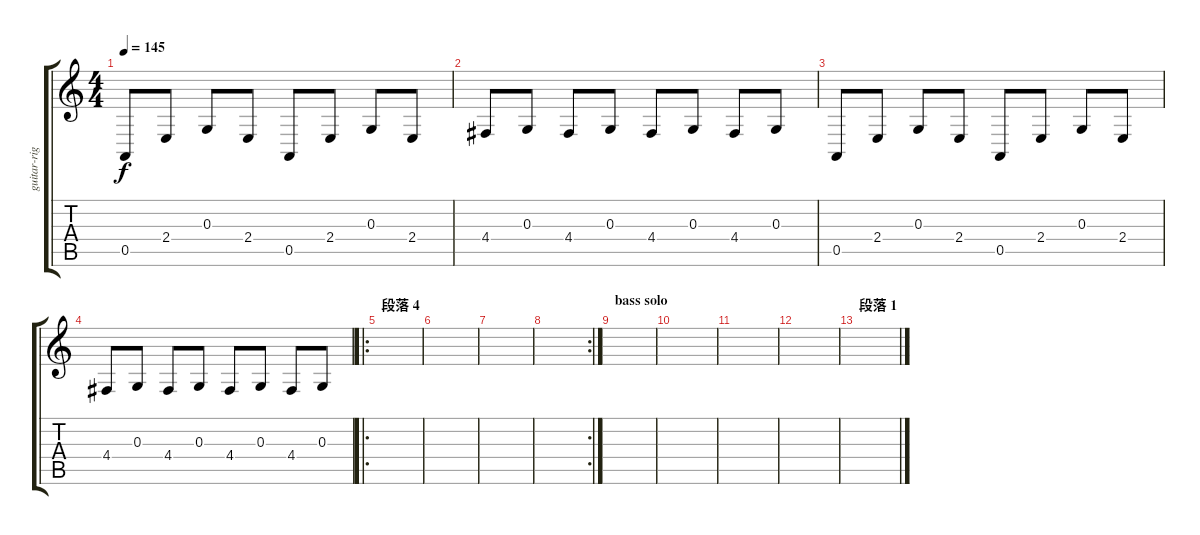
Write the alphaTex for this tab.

\track ("guitar-right" "guitar-rig") {instrument fx7echoes}
\staff {score tabs}
\tuning (E4 B3 G3 D3 A2 E2) {hide}
\ts (4 4)
\tempo 145
\clef g2
\ks c
0.5.8{dy f} 2.4.8 0.3.8 2.4.8 0.5.8 2.4.8 0.3.8 2.4.8 |
4.4.8 0.3.8 4.4.8 0.3.8 4.4.8 0.3.8 4.4.8 0.3.8 |
0.5.8 2.4.8 0.3.8 2.4.8 0.5.8 2.4.8 0.3.8 2.4.8 |
4.4.8 0.3.8 4.4.8 0.3.8 4.4.8 0.3.8 4.4.8 0.3.8 |
\ro
\section ("" "段落 4")
|
|
|
\rc 2
|
\section ("" "bass solo")
|
|
|
|
\section ("" "段落 1")
